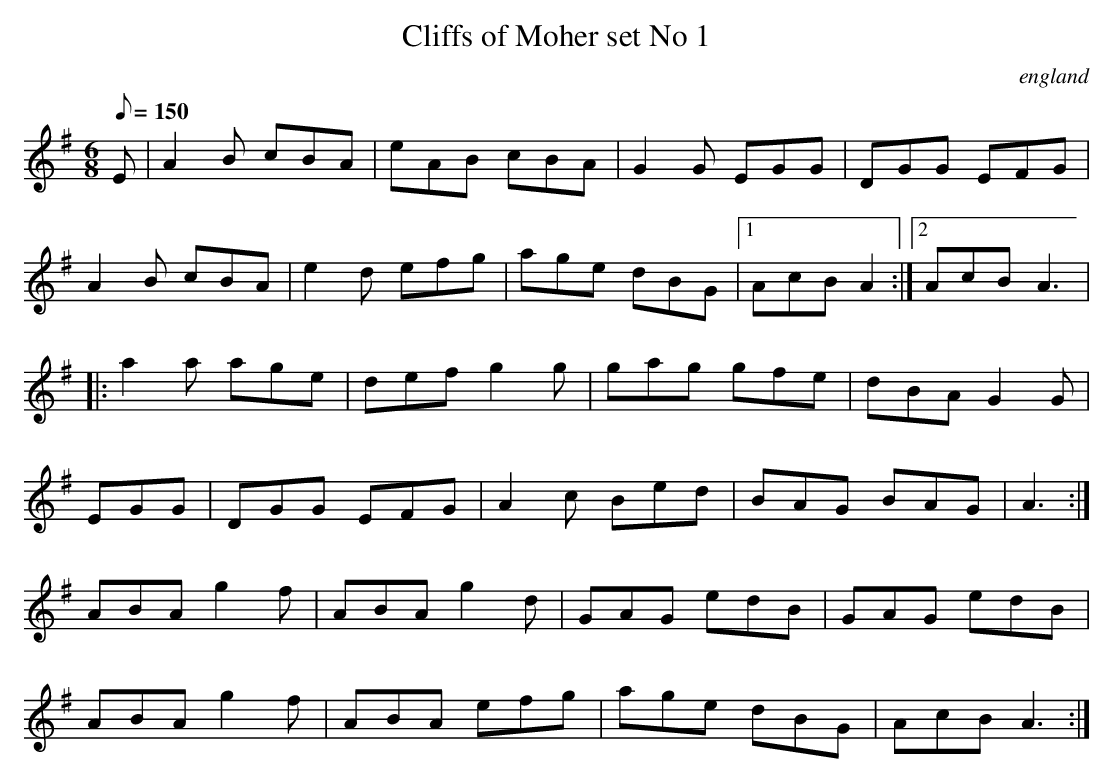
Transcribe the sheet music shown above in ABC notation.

X:1
T:Cliffs of Moher set No 1
O:england
M:6/8
L:1/8
Q:150
K:G
E|A2B cBA|eAB cBA|G2G EGG|DGG EFG|
A2B cBA|e2d efg|age dBG|1 AcB A2:|2 AcB A3|
|:a2a age|def g2g|gag gfe|dBA G2G|
EGG|DGG EFG|A2c Bed|BAG BAG|A3:|
ABA g2f|ABA g2d|GAG edB|GAG edB|
ABA g2f|ABA efg|age dBG|AcB A3:|
